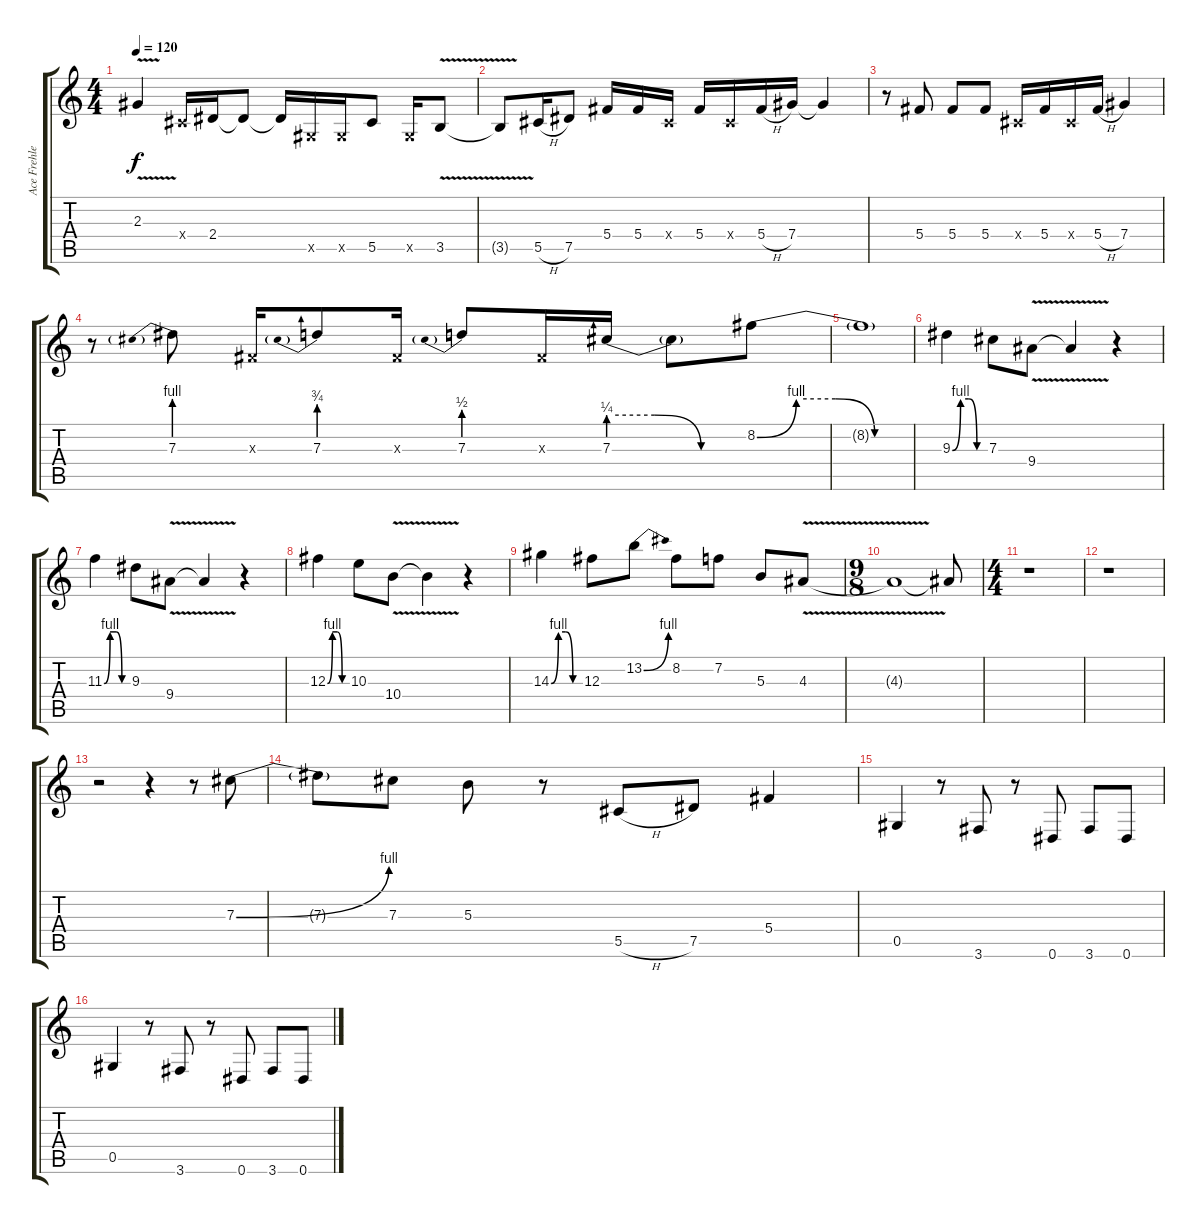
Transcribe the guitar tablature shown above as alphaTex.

\track ("Ace Frehley" "Ace Frehle") {instrument distortionguitar}
\staff {score tabs}
\tuning (Eb4 Bb3 Gb3 Db3 Ab2 Eb2) {hide}
\ts (4 4)
\tempo 120
\clef g2
\ks c
2.3{v}.4{dy f} 0.4{x}.16 2.4.16 2.4{t}.8 2.4{t}.16 0.5{x}.16 0.5{x}.16 5.5.8 0.5{x}.16 3.5{v}.8 |
3.5{t}.8 5.5{h}.16 7.5.8 5.4.16 5.4.16 0.4{x}.16 5.4.16 0.4{x}.16 5.4{h}.16 7.4.16 7.4{t}.4 |
r.8 5.4.8 5.4.8 5.4.8 0.4{x}.16 5.4.16 0.4{x}.16 5.4{h}.16 7.4.4 |
r.8 7.3{be (prebend 0 4 60 4)}.8 0.3{x}.16 7.3{be (prebend 0 3 60 3)}.8 0.3{x}.16 7.3{be (prebend 0 2 60 2)}.8 0.3{x}.16 7.3{be (custom 0 1 20 1 40 0 60 0)}.16 7.3{t}.8 8.2{be (custom 0 0 15 4 30 4 45 0 60 0)}.8 |
8.2{t}.1 |
9.3{be (custom 0 0 15 4 30 4 45 0 60 0)}.4 7.3.8 9.4{v}.8 9.4{t}.4 r.4 |
11.3{be (custom 0 0 15 4 30 4 45 0 60 0)}.4 9.3.8 9.4{v}.8 9.4{t}.4 r.4 |
12.3{be (custom 0 0 15 4 30 4 45 0 60 0)}.4 10.3.8 10.4{v}.8 10.4{t}.4 r.4 |
14.3{be (custom 0 0 15 4 30 4 45 0 60 0)}.4 12.3.8 13.2{be (bend 0 0 60 4)}.8 8.2.8 7.2.8 5.3.8 4.3{v}.8 |
\ts (9 8)
4.3{t}.1 4.3{t}.8 |
\ts (4 4)
r.1 |
r.1 |
r.2 r.4 r.8 7.3{be (bend 0 0 60 4)}.8 |
7.3{t}.8 7.3.8 5.3.8 r.8 5.5{h}.8 7.5.8 5.4.4 |
0.5.4 r.8 3.6.8 r.8 0.6.8 3.6.8 0.6.8 |
0.5.4 r.8 3.6.8 r.8 0.6.8 3.6.8 0.6.8
